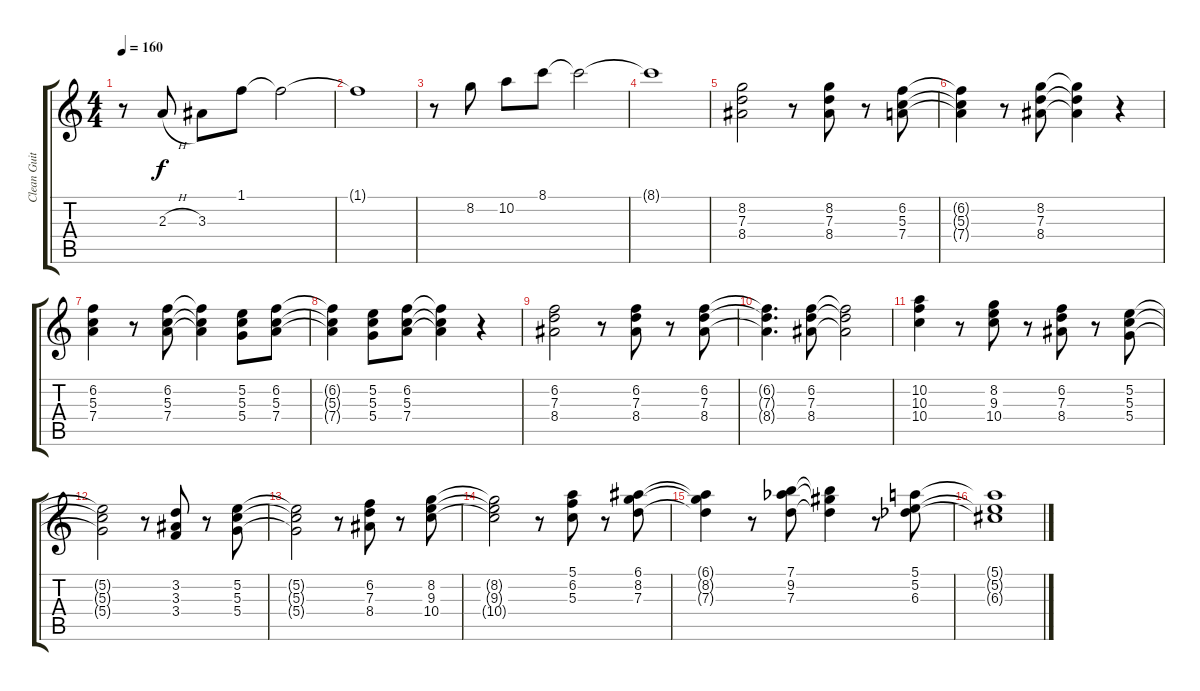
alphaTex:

\track ("Clean Guitar" "Clean Guit") {instrument electricguitarclean}
\staff {score tabs}
\tuning (E4 B3 G3 D3 A2 E2) {hide}
\ts (4 4)
\tempo 160
\clef g2
\ks c
r.8{dy f} 2.3{h}.8 3.3.8 1.1.8 1.1{t}.2 |
1.1{t}.1 |
r.8 8.2.8 10.2.8 8.1.8 8.1{t}.2 |
8.1{t}.1 |
(8.2 7.3 8.4).2 r.8 (8.2 7.3 8.4).8 r.8 (6.2 5.3 7.4).8 |
(6.2{t} 5.3{t} 7.4{t}).4 r.8 (8.2 7.3 8.4).8 (8.2{t} 7.3{t} 8.4{t}).4 r.4 |
(6.2 5.3 7.4).4 r.8 (6.2 5.3 7.4).8 (6.2{t} 5.3{t} 7.4{t}).4 (5.2 5.3 5.4).8 (6.2 5.3 7.4).8 |
(6.2{t} 5.3{t} 7.4{t}).4 (5.2 5.3 5.4).8 (6.2 5.3 7.4).8 (6.2{t} 5.3{t} 7.4{t}).4 r.4 |
(6.2 7.3 8.4).2 r.8 (6.2 7.3 8.4).8 r.8 (6.2 7.3 8.4).8 |
(6.2{t} 7.3{t} 8.4{t}).4{d} (6.2 7.3 8.4).8 (6.2{t} 7.3{t} 8.4{t}).2 |
(10.2 10.3 10.4).4 r.8 (8.2 9.3 10.4).8 r.8 (6.2 7.3 8.4).8 r.8 (5.2 5.3 5.4).8 |
(5.2{t} 5.3{t} 5.4{t}).2 r.8 (3.2 3.3 3.4).8 r.8 (5.2 5.3 5.4).8 |
(5.2{t} 5.3{t} 5.4{t}).2 r.8 (6.2 7.3 8.4).8 r.8 (8.2 9.3 10.4).8 |
(8.2{t} 9.3{t} 10.4{t}).2 r.8 (5.1 6.2 5.3).8 r.8 (6.1 8.2 7.3).8 |
(6.1{t} 8.2{t} 7.3{t}).4 r.8 (7.1 9.2{acc b} 7.3).8 (7.1{t} 9.2{t} 7.3{t}).4 r.8 (5.1 5.2 6.3{acc b}).8 |
(5.1{t} 5.2{t} 6.3{t}).1
